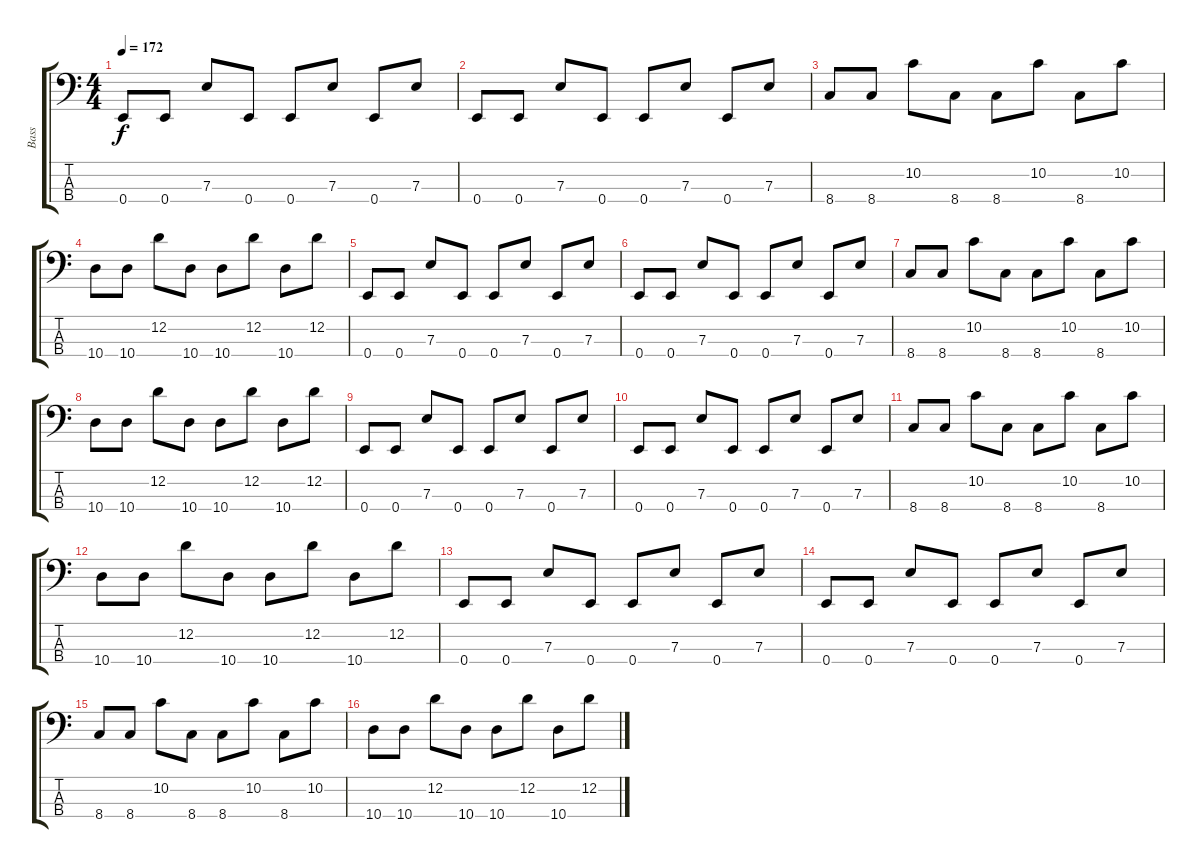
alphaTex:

\track ("Bass" "Bass") {instrument electricbassfinger}
\staff {score tabs}
\tuning (G2 D2 A1 E1) {hide}
\ts (4 4)
\tempo 172
\clef f4
\ks c
0.4.8{dy f} 0.4.8 7.3.8 0.4.8 0.4.8 7.3.8 0.4.8 7.3.8 |
0.4.8 0.4.8 7.3.8 0.4.8 0.4.8 7.3.8 0.4.8 7.3.8 |
8.4.8 8.4.8 10.2.8 8.4.8 8.4.8 10.2.8 8.4.8 10.2.8 |
10.4.8 10.4.8 12.2.8 10.4.8 10.4.8 12.2.8 10.4.8 12.2.8 |
0.4.8 0.4.8 7.3.8 0.4.8 0.4.8 7.3.8 0.4.8 7.3.8 |
0.4.8 0.4.8 7.3.8 0.4.8 0.4.8 7.3.8 0.4.8 7.3.8 |
8.4.8 8.4.8 10.2.8 8.4.8 8.4.8 10.2.8 8.4.8 10.2.8 |
10.4.8 10.4.8 12.2.8 10.4.8 10.4.8 12.2.8 10.4.8 12.2.8 |
0.4.8 0.4.8 7.3.8 0.4.8 0.4.8 7.3.8 0.4.8 7.3.8 |
0.4.8 0.4.8 7.3.8 0.4.8 0.4.8 7.3.8 0.4.8 7.3.8 |
8.4.8 8.4.8 10.2.8 8.4.8 8.4.8 10.2.8 8.4.8 10.2.8 |
10.4.8 10.4.8 12.2.8 10.4.8 10.4.8 12.2.8 10.4.8 12.2.8 |
0.4.8 0.4.8 7.3.8 0.4.8 0.4.8 7.3.8 0.4.8 7.3.8 |
0.4.8 0.4.8 7.3.8 0.4.8 0.4.8 7.3.8 0.4.8 7.3.8 |
8.4.8 8.4.8 10.2.8 8.4.8 8.4.8 10.2.8 8.4.8 10.2.8 |
10.4.8 10.4.8 12.2.8 10.4.8 10.4.8 12.2.8 10.4.8 12.2.8
